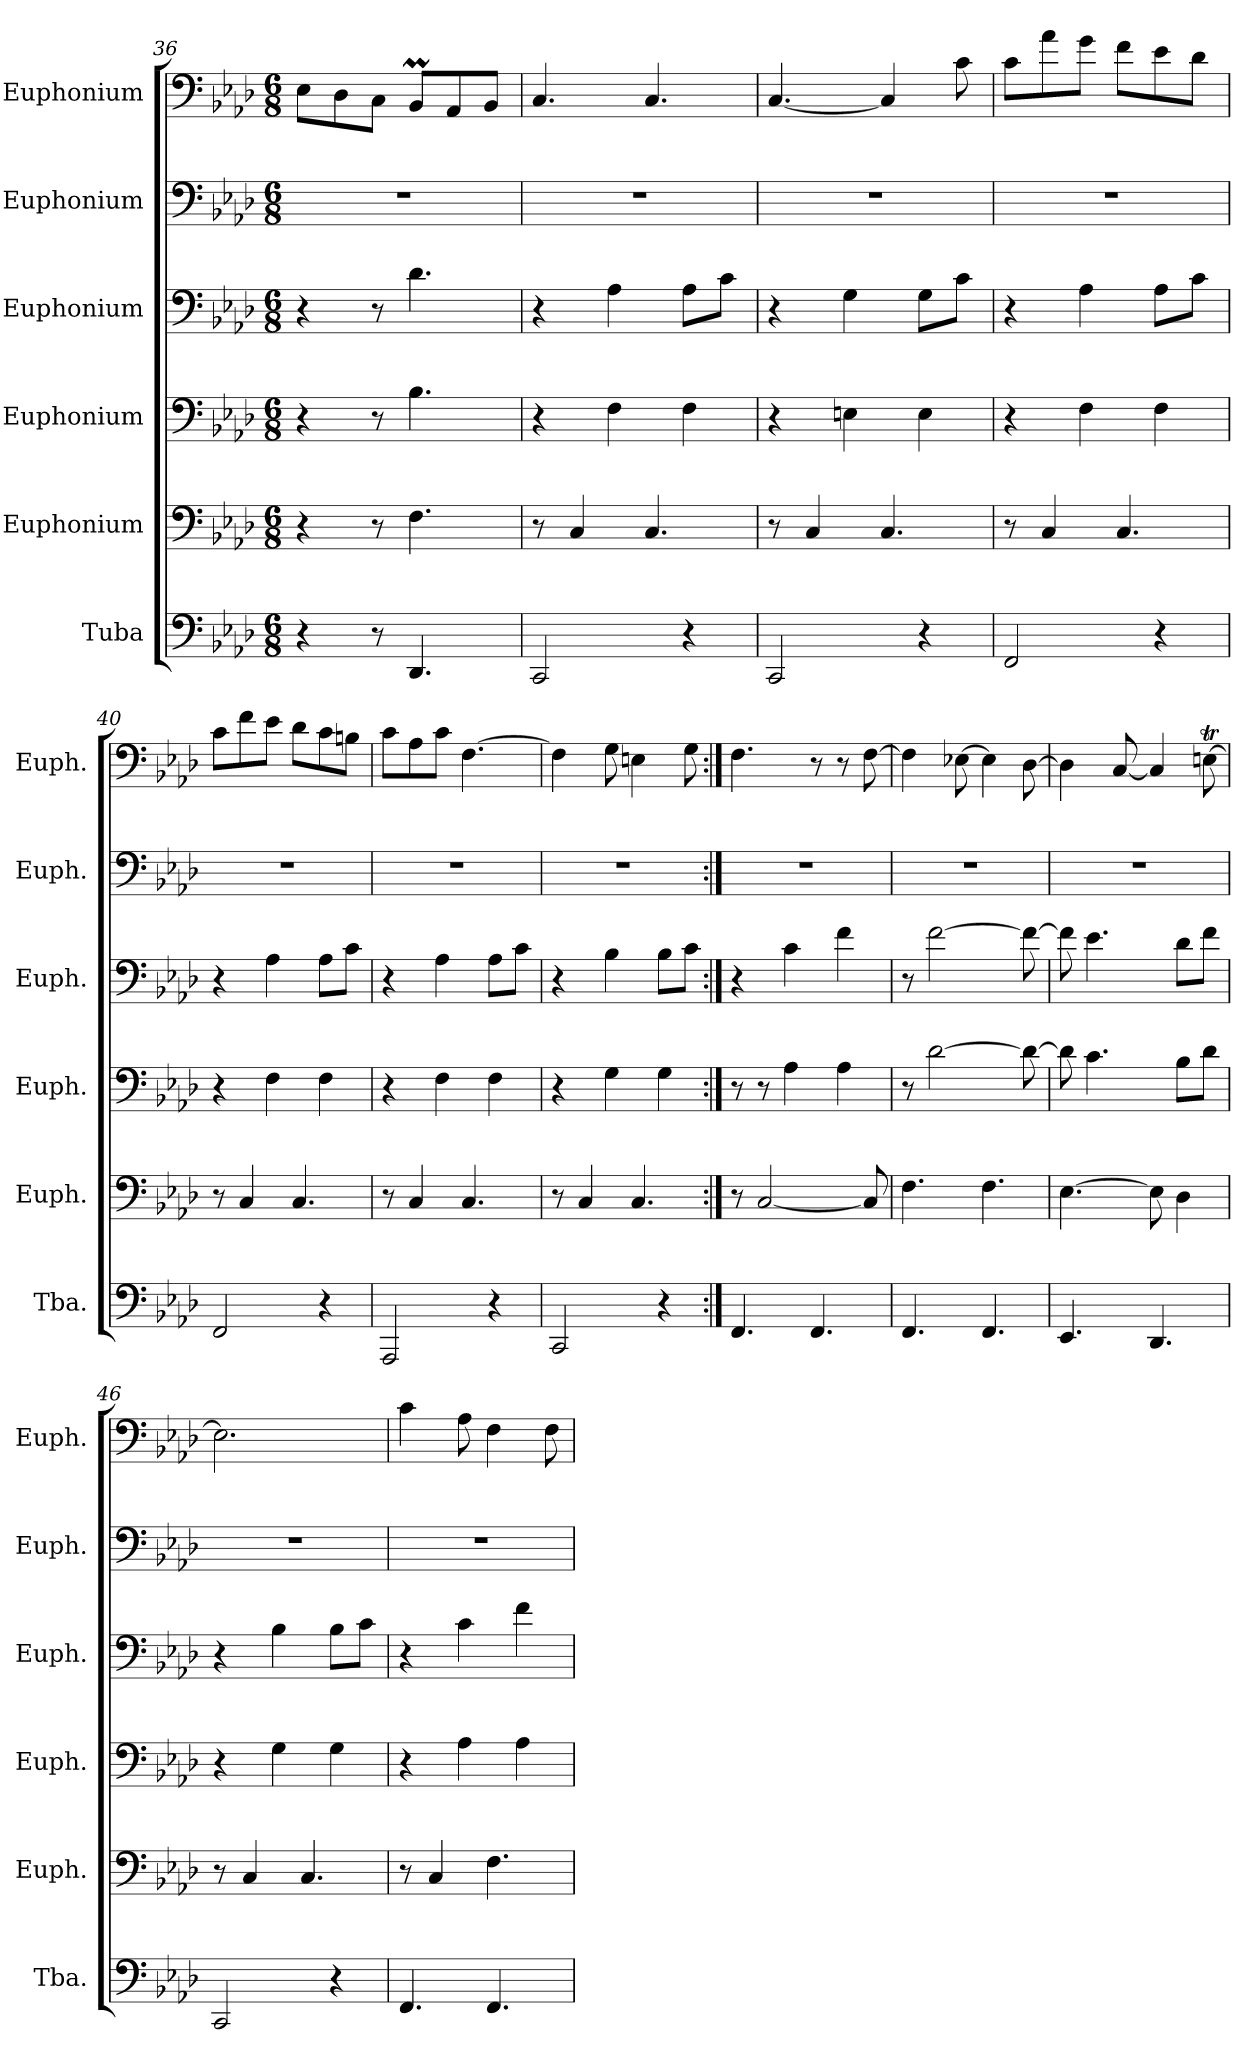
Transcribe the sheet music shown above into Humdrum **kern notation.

**kern	**kern	**kern	**kern	**kern	**kern
*part6	*part5	*part4	*part3	*part2	*part1
*staff6	*staff5	*staff4	*staff3	*staff2	*staff1
*I"Tuba	*I"Euphonium	*I"Euphonium	*I"Euphonium	*I"Euphonium	*I"Euphonium
*I'Tba.	*I'Euph.	*I'Euph.	*I'Euph.	*I'Euph.	*I'Euph.
*clefF4	*clefF4	*clefF4	*clefF4	*clefF4	*clefF4
*k[b-e-a-d-]	*k[b-e-a-d-]	*k[b-e-a-d-]	*k[b-e-a-d-]	*k[b-e-a-d-]	*k[b-e-a-d-]
*M6/8	*M6/8	*M6/8	*M6/8	*M6/8	*M6/8
=36	=36	=36	=36	=36	=36
4r	4r	4r	4r	2.r	8E-\L
.	.	.	.	.	8D-\
8r	8r	8r	8r	.	8C\J
4.DD-/	4.F\	4.B-\	4.d-\	.	8BB-M/L
.	.	.	.	.	8AA-/
.	.	.	.	.	8BB-/J
!!LO:PB:g=z
=37	=37	=37	=37	=37	=37
2CC/	8r	4r	4r	2.r	4.C/
.	4C/	.	.	.	.
.	.	4F\	4A-\	.	.
.	4.C/	.	.	.	4.C/
4r	.	4F\	8A-\L	.	.
.	.	.	8c\J	.	.
=38	=38	=38	=38	=38	=38
2CC/	8r	4r	4r	2.r	[4.C/
.	4C/	.	.	.	.
.	.	4En\	4G\	.	.
.	4.C/	.	.	.	4C/]
4r	.	4E\	8G\L	.	.
.	.	.	8c\J	.	8c\
=39	=39	=39	=39	=39	=39
2FF/	8r	4r	4r	2.r	8c\L
.	4C/	.	.	.	8a-\
.	.	4F\	4A-\	.	8g\J
.	4.C/	.	.	.	8f\L
4r	.	4F\	8A-\L	.	8e-\
.	.	.	8c\J	.	8d-\J
=40	=40	=40	=40	=40	=40
2FF/	8r	4r	4r	2.r	8c\L
.	4C/	.	.	.	8f\
.	.	4F\	4A-\	.	8e-\J
.	4.C/	.	.	.	8d-\L
4r	.	4F\	8A-\L	.	8c\
.	.	.	8c\J	.	8Bn\J
=41	=41	=41	=41	=41	=41
2AAA-/	8r	4r	4r	2.r	8c\L
.	4C/	.	.	.	8A-\
.	.	4F\	4A-\	.	8c\J
.	4.C/	.	.	.	[4.F\
4r	.	4F\	8A-\L	.	.
.	.	.	8c\J	.	.
!!LO:LB:g=z
=42	=42	=42	=42	=42	=42
2CC/	8r	4r	4r	2.r	4F\]
.	4C/	.	.	.	.
.	.	4G\	4B-\	.	8G\
.	4.C/	.	.	.	4En\
4r	.	4G\	8B-\L	.	.
.	.	.	8c\J	.	8G\
=43:|!	=43:|!	=43:|!	=43:|!	=43:|!	=43:|!
4.FF/	8r	8r	4r	2.r	4.F\
.	[2C/	8r	.	.	.
.	.	4A-\	4c\	.	.
4.FF/	.	.	.	.	8r
.	.	4A-\	4f\	.	8r
.	8C/]	.	.	.	[8F\
=44	=44	=44	=44	=44	=44
4.FF/	4.F\	8r	8r	2.r	4F\]
.	.	[2d-\	[2f\	.	.
.	.	.	.	.	[8E-X\
4.FF/	4.F\	.	.	.	4E-\]
.	.	8d-\_	8f\_	.	[8D-\
=45	=45	=45	=45	=45	=45
4.EE-/	[4.E-\	8d-\]	8f\]	2.r	4D-\]
.	.	4.c\	4.e-\	.	.
.	.	.	.	.	[8C/
4.DD-/	8E-\]	.	.	.	4C/]
.	4D-\	8B-\L	8d-\L	.	.
.	.	8d-\J	8f\J	.	[8Ent\
=46	=46	=46	=46	=46	=46
2CC/	8r	4r	4r	2.r	2.E\]
.	4C/	.	.	.	.
.	.	4G\	4B-\	.	.
.	4.C/	.	.	.	.
4r	.	4G\	8B-\L	.	.
.	.	.	8c\J	.	.
=47	=47	=47	=47	=47	=47
4.FF/	8r	4r	4r	2.r	4c\
.	4C/	.	.	.	.
.	.	4A-\	4c\	.	8A-\
4.FF/	4.F\	.	.	.	4F\
.	.	4A-\	4f\	.	.
.	.	.	.	.	8F\
=	=	=	=	=	=
*-	*-	*-	*-	*-	*-
